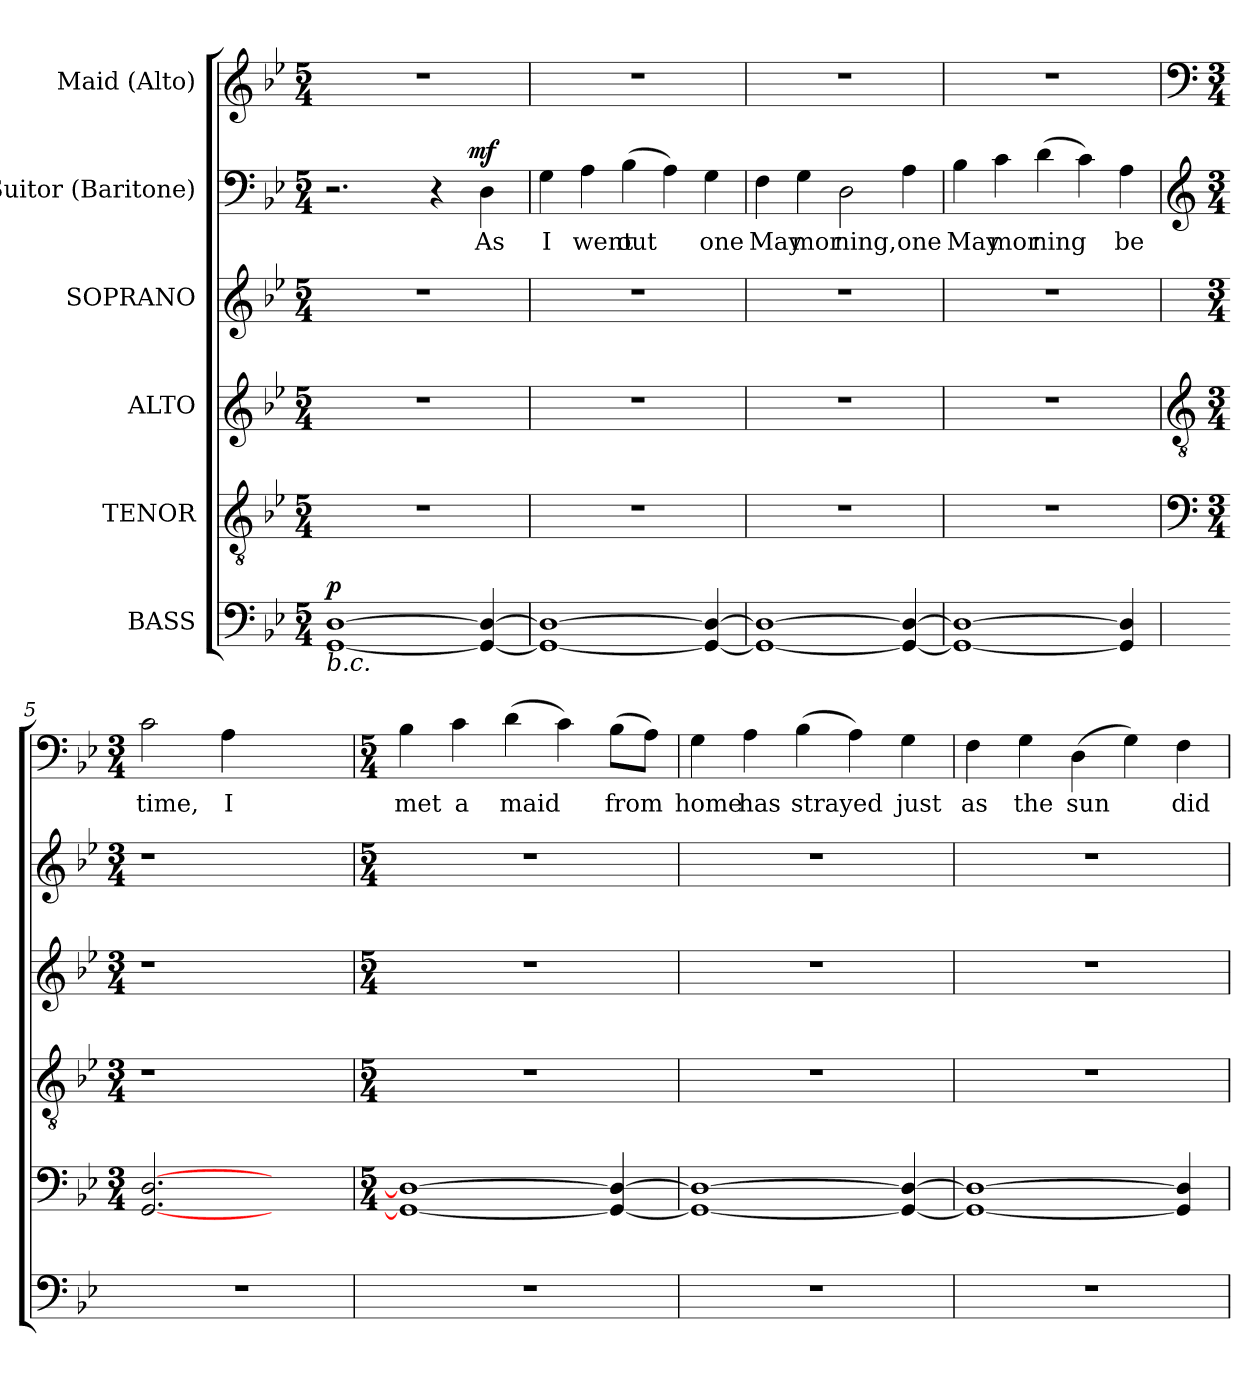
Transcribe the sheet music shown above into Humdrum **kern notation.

**kern	**dynam	**kern	**kern	**kern	**kern	**text	**dynam	**kern	**text
*part6	*part6	*part5	*part4	*part3	*part2	*part2	*part2	*part1	*part1
*staff6	*staff6	*staff5	*staff4	*staff3	*staff2	*staff2	*staff2	*staff1	*staff1
*I"BASS	*	*I"TENOR	*I"ALTO	*I"SOPRANO	*I"Suitor (Baritone)	*	*	*I"Maid (Alto)	*
*clefF4	*	*clefGv2	*clefG2	*clefG2	*clefF4	*	*	*clefG2	*
*ITrd7c12	*	*	*	*	*	*	*	*	*
*k[b-e-]	*	*k[b-e-]	*k[b-e-]	*k[b-e-]	*k[b-e-]	*	*	*k[b-e-]	*
*B-:	*	*B-:	*B-:	*B-:	*B-:	*	*	*B-:	*
*M5/4	*	*M5/4	*M5/4	*M5/4	*M5/4	*	*	*M5/4	*
=1	=1	=1	=1	=1	=1	=1	=1	=1	=1
!LO:TX:b:i:t=b.c.	!	!	!	!	!	!	!	!	!
!	!LO:DY:a	!LO:N:vis=1	!LO:N:vis=1	!LO:N:vis=1	!	!	!	!LO:N:vis=1	!
*	*	*	*	*	*^	*	*	*	*
[<1GGG [>1DD	p	4%5r	4%5r	4%5r	2.r	2ryy	.	.	4%5r	.
.	.	.	.	.	.	4...ryy	.	.	.	.
.	.	.	.	.	4r	.	.	.	.	.
!	!	!	!	!	!	!	!	!LO:DY:a	!	!
.	.	.	.	.	.	4ryy	.	mf	.	.
!	!	!	!	!	!	!	!LO:LY:b	!	!	!
4GGG/_ 4DD/_	.	.	.	.	4D\	.	As	.	.	.
.	.	.	.	.	.	32ryy	.	.	.	.
=2	=2	=2	=2	=2	=2	=2	=2	=2	=2	=2
!	!	!LO:N:vis=1	!LO:N:vis=1	!LO:N:vis=1	!	!	!LO:LY:b	!	!LO:N:vis=1	!
*	*	*	*	*	*v	*v	*	*	*	*
1GGG_ 1DD_	.	4%5r	4%5r	4%5r	4G\	I	.	4%5r	.
!	!	!	!	!	!	!LO:LY:b	!	!	!
.	.	.	.	.	4A\	went	.	.	.
!	!	!	!	!	!	!LO:LY:b	!	!	!
.	.	.	.	.	(>4B-\	out	.	.	.
.	.	.	.	.	4A\)	.	.	.	.
!	!	!	!	!	!	!LO:LY:b	!	!	!
4GGG/_ 4DD/_	.	.	.	.	4G\	one	.	.	.
=3	=3	=3	=3	=3	=3	=3	=3	=3	=3
!	!	!LO:N:vis=1	!LO:N:vis=1	!LO:N:vis=1	!	!LO:LY:b	!	!LO:N:vis=1	!
1GGG_ 1DD_	.	4%5r	4%5r	4%5r	4F\	May	.	4%5r	.
!	!	!	!	!	!	!LO:LY:b	!	!	!
.	.	.	.	.	4G\	mor-	.	.	.
!	!	!	!	!	!	!LO:LY:b	!	!	!
.	.	.	.	.	2D\	-ning,	.	.	.
!	!	!	!	!	!	!LO:LY:b	!	!	!
4GGG/_ 4DD/_	.	.	.	.	4A\	one	.	.	.
=4	=4	=4	=4	=4	=4	=4	=4	=4	=4
!	!	!LO:N:vis=1	!LO:N:vis=1	!LO:N:vis=1	!	!LO:LY:b	!	!LO:N:vis=1	!
1GGG_ 1DD_	.	4%5r	4%5r	4%5r	4B-\	May	.	4%5r	.
!	!	!	!	!	!	!LO:LY:b	!	!	!
.	.	.	.	.	4c\	mor-	.	.	.
!	!	!	!	!	!	!LO:LY:b	!	!	!
.	.	.	.	.	(>4d\	-ning	.	.	.
.	.	.	.	.	4c\)	.	.	.	.
!	!	!	!	!	!	!LO:LY:b	!	!	!
4GGG/] 4DD/]	.	.	.	.	4A\	be-	.	.	.
!!LO:LB:g=z
=5	=5	=5	=5	=5	=5	=5	=5	=5	=5
*	*	*clefF4	*clefGv2	*	*clefG2	*	*	*clefF4	*
*	*	*M3/4	*M3/4	*M3/4	*M3/4	*	*	*M3/4	*
!	!	!	!LO:N:vis=1	!LO:N:vis=1	!LO:N:vis=1	!	!	!	!LO:LY:b
4%5r	.	[<2.GG/ [>2.D/	2.r	2.r	2.r	.	.	2c\	time,
!	!	!	!	!	!	!	!	!	!LO:LY:b
.	.	.	.	.	.	.	.	4A\	I
.	.	2ryy	2ryy	2ryy	2ryy	.	.	2ryy	.
=6	=6	=6	=6	=6	=6	=6	=6	=6	=6
*	*	*M5/4	*M5/4	*M5/4	*M5/4	*	*	*M5/4	*
!	!	!	!LO:N:vis=1	!LO:N:vis=1	!LO:N:vis=1	!	!	!	!LO:LY:b
4%5r	.	1GG_ 1D_	4%5r	4%5r	4%5r	.	.	4B-\	met
!	!	!	!	!	!	!	!	!	!LO:LY:b
.	.	.	.	.	.	.	.	4c\	a
!	!	!	!	!	!	!	!	!	!LO:LY:b
.	.	.	.	.	.	.	.	(>4d\	maid
.	.	.	.	.	.	.	.	4c\)	.
!	!	!	!	!	!	!	!	!	!LO:LY:b
.	.	4GG/_ 4D/_	.	.	.	.	.	(>8B-\L	from
.	.	.	.	.	.	.	.	8A\J)	.
=7	=7	=7	=7	=7	=7	=7	=7	=7	=7
!	!	!	!LO:N:vis=1	!LO:N:vis=1	!LO:N:vis=1	!	!	!	!LO:LY:b
4%5r	.	1GG_ 1D_	4%5r	4%5r	4%5r	.	.	4G\	home
!	!	!	!	!	!	!	!	!	!LO:LY:b
.	.	.	.	.	.	.	.	4A\	has
!	!	!	!	!	!	!	!	!	!LO:LY:b
.	.	.	.	.	.	.	.	(>4B-\	strayed
.	.	.	.	.	.	.	.	4A\)	.
!	!	!	!	!	!	!	!	!	!LO:LY:b
.	.	4GG/_ 4D/_	.	.	.	.	.	4G\	just
=8	=8	=8	=8	=8	=8	=8	=8	=8	=8
!	!	!	!LO:N:vis=1	!LO:N:vis=1	!LO:N:vis=1	!	!	!	!LO:LY:b
4%5r	.	1GG_ 1D_	4%5r	4%5r	4%5r	.	.	4F\	as
!	!	!	!	!	!	!	!	!	!LO:LY:b
.	.	.	.	.	.	.	.	4G\	the
!	!	!	!	!	!	!	!	!	!LO:LY:b
.	.	.	.	.	.	.	.	(>4D\	sun
.	.	.	.	.	.	.	.	4G\)	.
!	!	!	!	!	!	!	!	!	!LO:LY:b
.	.	4GG/] 4D/]	.	.	.	.	.	4F\	did
=	=	=	=	=	=	=	=	=	=
*-	*-	*-	*-	*-	*-	*-	*-	*-	*-
